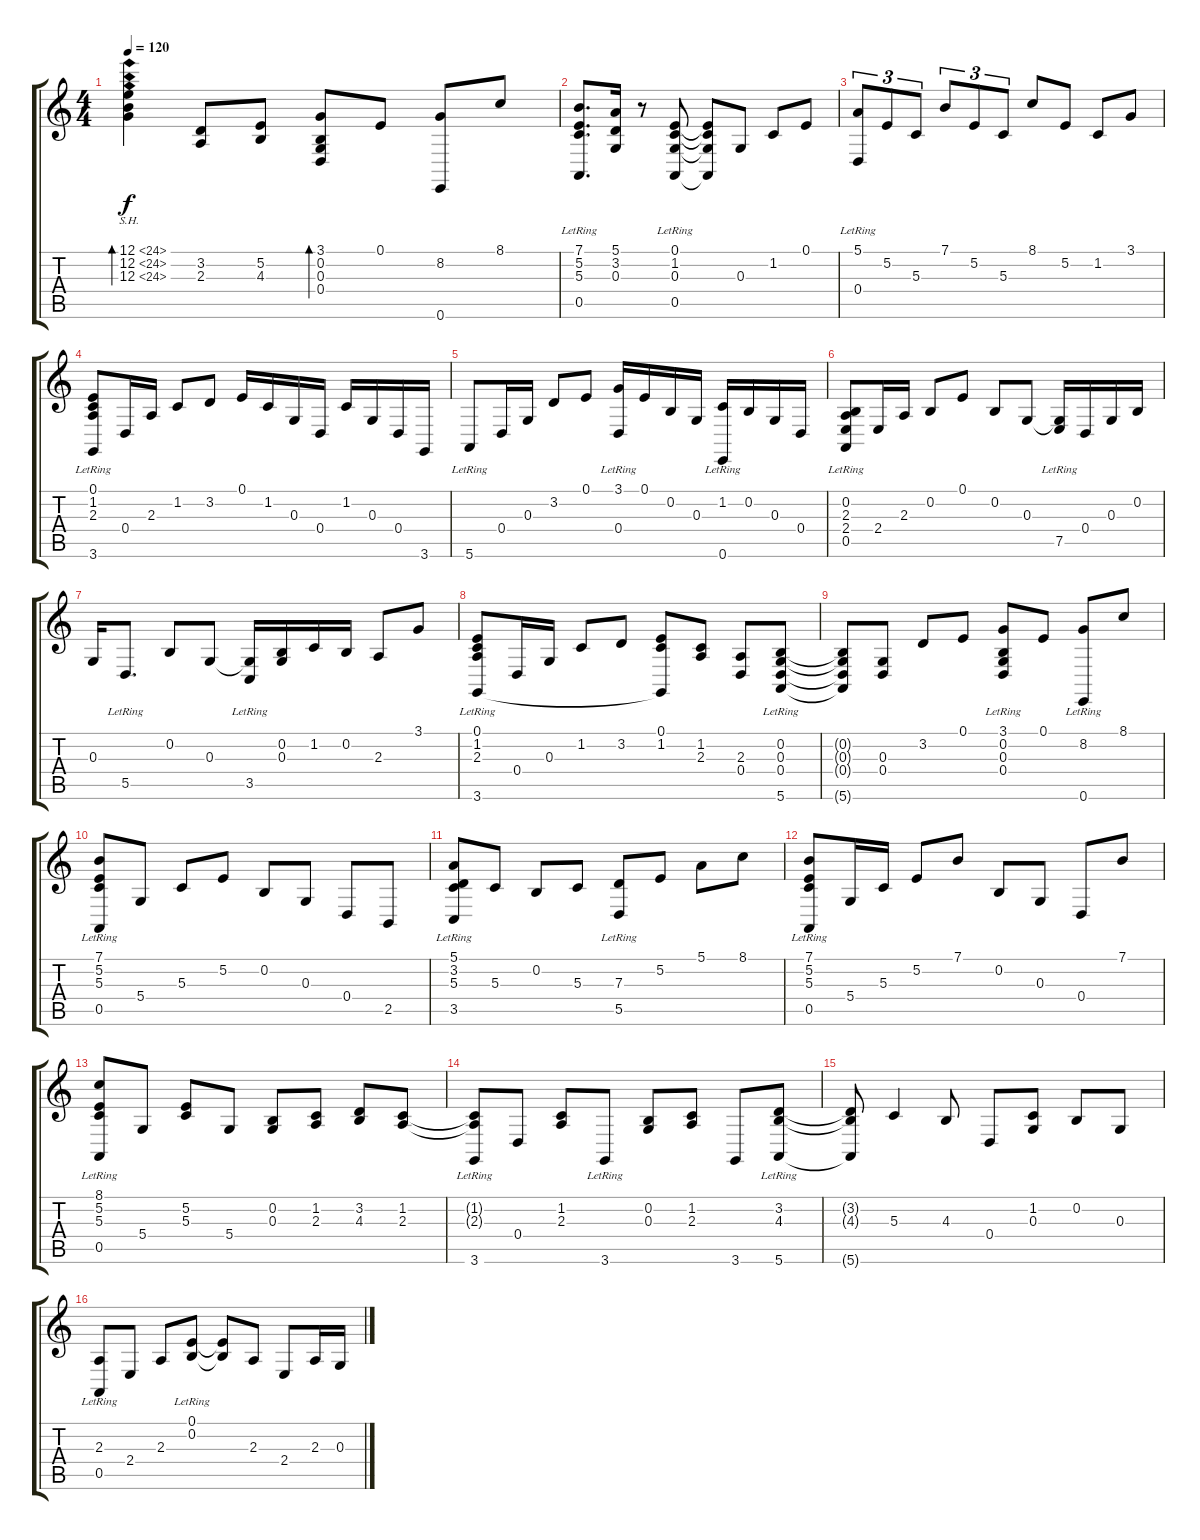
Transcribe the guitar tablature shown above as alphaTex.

\track "" {instrument acousticgrandpiano}
\staff {score tabs}
\tuning (E4 B3 G3 D3 A2 E2) {hide}
\ts (4 4)
\tempo 120
\clef g2
\ks c
(12.1{sh 12} 12.2{sh 12} 12.3{sh 12}).4{bd 120 dy f} (3.2 2.3).8 (5.2 4.3).8 (3.1 0.2 0.3 0.4).8{bd 120} 0.1.8 (8.2 0.6).8 8.1.8 |
(7.1 5.2 5.3 0.5{lr}).8{d} (5.1 3.2 0.3).16 r.8 (0.1 1.2 0.3 0.5{lr}).8 (0.1{t} 1.2{t} 0.3{t} 0.5{t}).8 0.3.8 1.2.8 0.1.8 |
(5.1 0.4{lr}).8{tu (3 2)} 5.2.8{tu (3 2)} 5.3.8{tu (3 2)} 7.1.8{tu (3 2)} 5.2.8{tu (3 2)} 5.3.8{tu (3 2)} 8.1.8 5.2.8 1.2.8 3.1.8 |
(0.1{lr} 1.2{lr} 2.3{lr} 3.6{lr}).8 0.4.16 2.3.16 1.2.8 3.2.8 0.1.16 1.2.16 0.3.16 0.4.16 1.2.16 0.3.16 0.4.16 3.6.16 |
5.6{lr}.8 0.4.16 0.3.16 3.2.8 0.1.8 (3.1 0.4{lr}).16 0.1.16 0.2.16 0.3.16 (1.2 0.6{lr}).16 0.2.16 0.3.16 0.4.16 |
(0.2{lr} 2.3{lr} 2.4{lr} 0.5{lr}).8 2.4.16 2.3.16 0.2.8 0.1.8 0.2.8 0.3.8 (0.3{t} 7.5{lr}).16 0.4.16 0.3.16 0.2.16 |
0.3.16 5.5{lr}.8{d} 0.2.8 0.3.8 (0.3{t} 3.5{lr}).16 (0.2 0.3).16 1.2.16 0.2.16 2.3.8 3.1.8 |
(0.1{lr} 1.2{lr} 2.3{lr} 3.6{lr}).8 0.4.16 0.3.16 1.2.8 3.2.8 (0.1 1.2 3.6{t}).8 (1.2 2.3).8 (2.3 0.4).8 (0.2{lr} 0.3{lr} 0.4{lr} 5.6{lr}).8 |
(0.2{t} 0.3{t} 0.4{t} 5.6{t}).8 (0.3 0.4).8 3.2.8 0.1.8 (3.1{lr} 0.2 0.3{lr} 0.4{lr}).8 0.1.8 (8.2 0.6{lr}).8 8.1.8 |
(7.1{lr} 5.2{lr} 5.3{lr} 0.5{lr}).8 5.4.8 5.3.8 5.2.8 0.2.8 0.3.8 0.4.8 2.5.8 |
(5.1{lr} 3.2{lr} 5.3{lr} 3.5{lr}).8 5.3.8 0.2.8 5.3.8 (7.3 5.5{lr}).8 5.2.8 5.1.8 8.1.8 |
(7.1{lr} 5.2{lr} 5.3{lr} 0.5{lr}).8 5.4.16 5.3.16 5.2.8 7.1.8 0.2.8 0.3.8 0.4.8 7.1.8 |
(8.1{lr} 5.2{lr} 5.3{lr} 0.5{lr}).8 5.4.8 (5.2 5.3).8 5.4.8 (0.2 0.3).8 (1.2 2.3).8 (3.2 4.3).8 (1.2 2.3).8 |
(1.2{t} 2.3{t} 3.6{lr}).8 0.4.8 (1.2 2.3).8 3.6{lr}.8 (0.2 0.3).8 (1.2 2.3).8 3.6.8 (3.2 4.3 5.6{lr}).8 |
(3.2{t} 4.3{t} 5.6{t}).8 5.3.4 4.3.8 0.4.8 (1.2 0.3).8 0.2.8 0.3.8 |
(2.3 0.5{lr}).8 2.4.8 2.3.8 (0.1{lr} 0.2{lr}).8 (0.1{t} 0.2{t}).8 2.3.8 2.4.8 2.3.16 0.3.16
